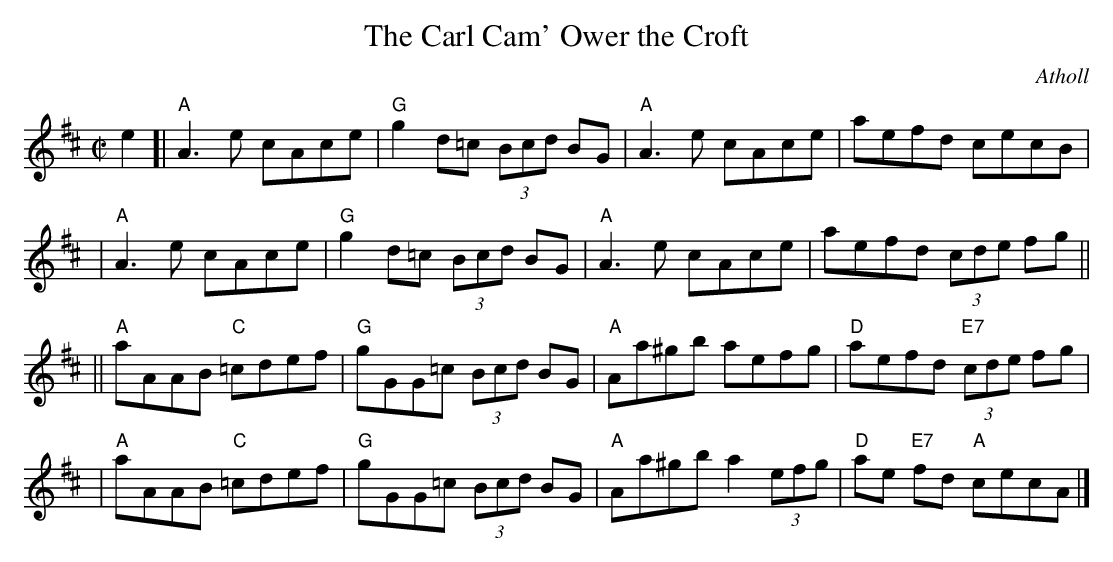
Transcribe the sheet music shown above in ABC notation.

X:1
T: The Carl Cam' Ower the Croft
O: Atholl
M: C|
L: 1/8
K: AMix
e2 \
[| "A"A3e cAce | "G"g2d=c (3Bcd BG \
|  "A"A3e cAce | aefd cecB |
|  "A"A3e cAce | "G"g2d=c (3Bcd BG \
|  "A"A3e cAce | aefd (3cde fg ||
|| "A"aAAB "C"=cdef | "G"gGG=c (3Bcd BG \
| "A"Aa^gb aefg | "D"aefd "E7"(3cde fg |
| "A"aAAB "C"=cdef | "G"gGG=c (3Bcd BG \
| "A"Aa^gb a2 (3efg | "D"ae "E7"fd "A"cecA |]
